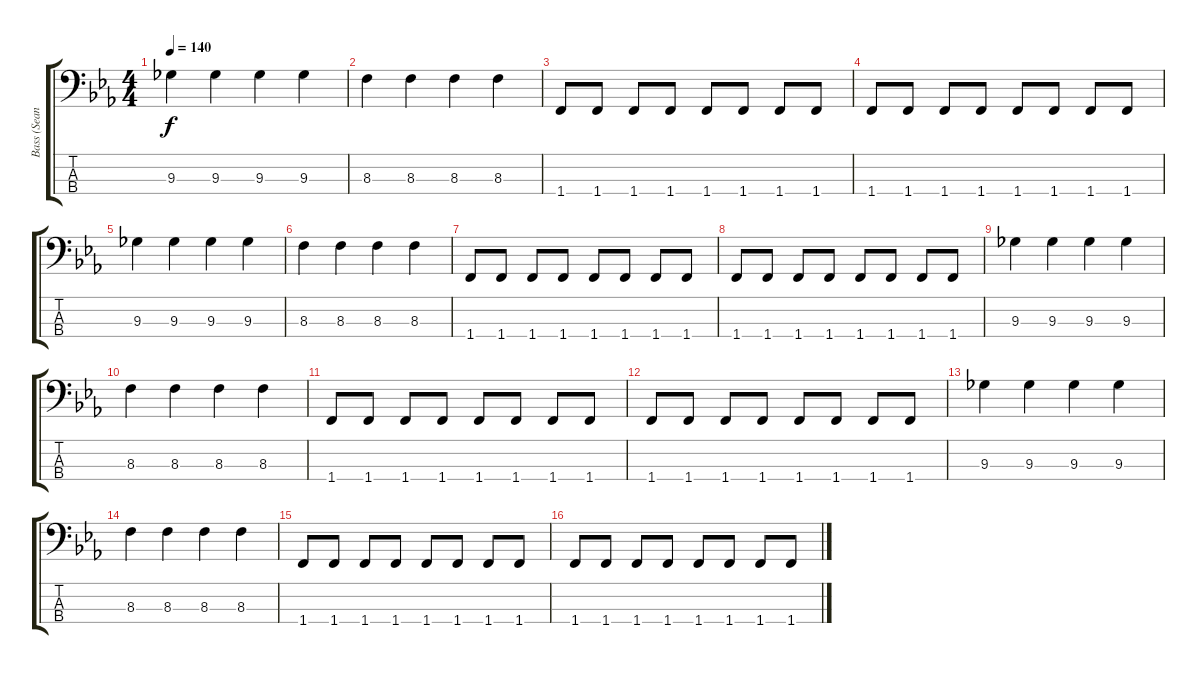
\track ("Bass (Sean)" "Bass (Sean") {instrument electricbassfinger}
\staff {score tabs}
\tuning (G2 D2 A1 E1) {hide}
\ts (4 4)
\tempo 140
\clef f4
\ks cminor
9.3.4{dy f} 9.3.4 9.3.4 9.3.4 |
8.3.4 8.3.4 8.3.4 8.3.4 |
1.4.8 1.4.8 1.4.8 1.4.8 1.4.8 1.4.8 1.4.8 1.4.8 |
1.4.8 1.4.8 1.4.8 1.4.8 1.4.8 1.4.8 1.4.8 1.4.8 |
9.3.4 9.3.4 9.3.4 9.3.4 |
8.3.4 8.3.4 8.3.4 8.3.4 |
1.4.8 1.4.8 1.4.8 1.4.8 1.4.8 1.4.8 1.4.8 1.4.8 |
1.4.8 1.4.8 1.4.8 1.4.8 1.4.8 1.4.8 1.4.8 1.4.8 |
9.3.4 9.3.4 9.3.4 9.3.4 |
8.3.4 8.3.4 8.3.4 8.3.4 |
1.4.8 1.4.8 1.4.8 1.4.8 1.4.8 1.4.8 1.4.8 1.4.8 |
1.4.8 1.4.8 1.4.8 1.4.8 1.4.8 1.4.8 1.4.8 1.4.8 |
9.3.4 9.3.4 9.3.4 9.3.4 |
8.3.4 8.3.4 8.3.4 8.3.4 |
1.4.8 1.4.8 1.4.8 1.4.8 1.4.8 1.4.8 1.4.8 1.4.8 |
1.4.8 1.4.8 1.4.8 1.4.8 1.4.8 1.4.8 1.4.8 1.4.8
